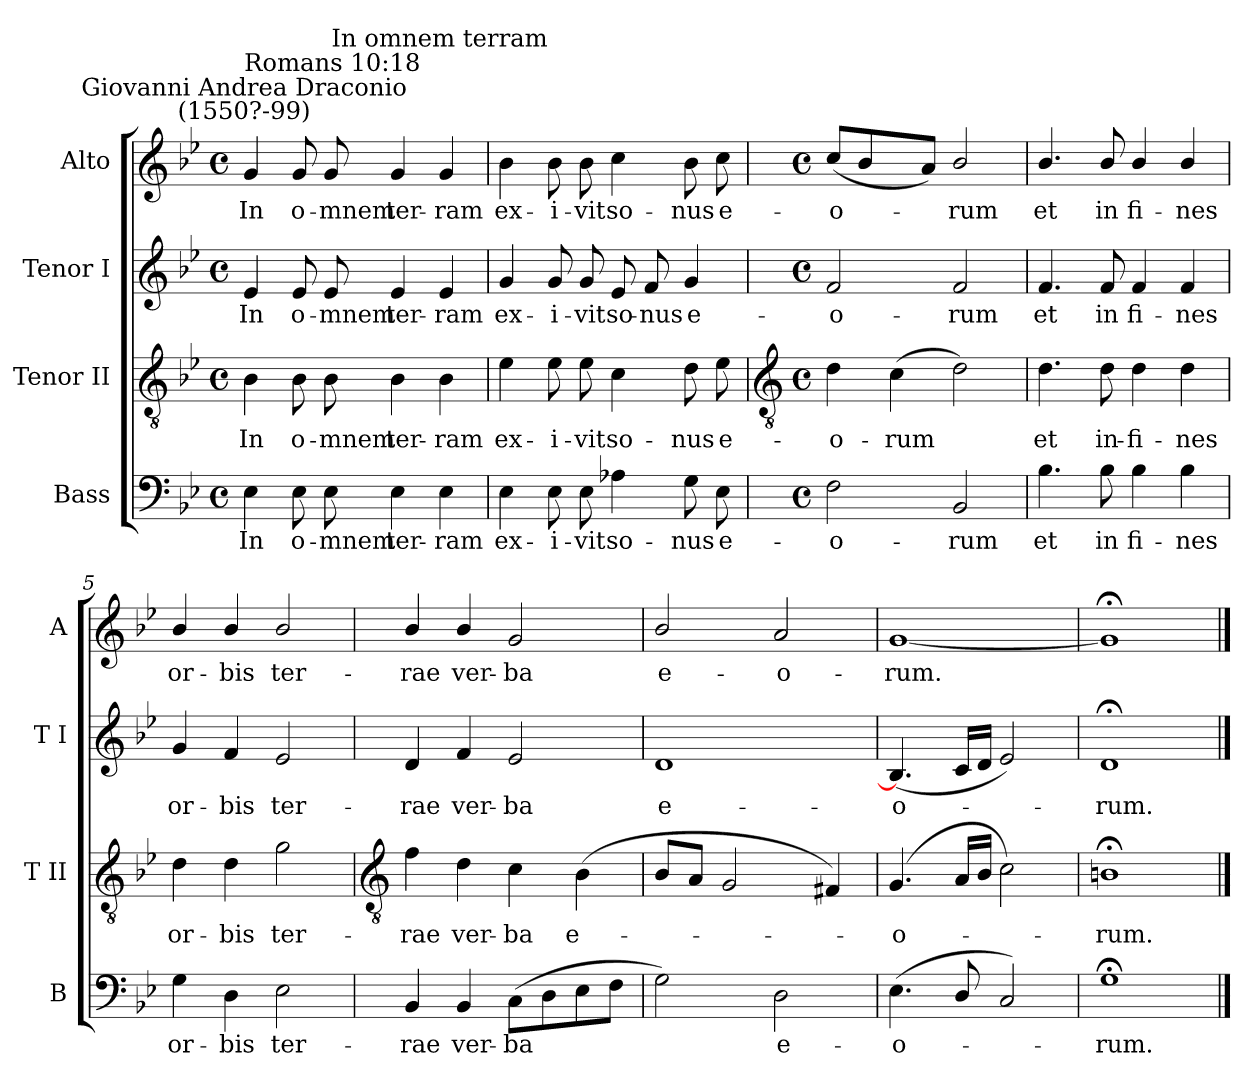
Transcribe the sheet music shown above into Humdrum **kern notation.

**kern	**text	**kern	**text	**kern	**text	**kern	**text
*part4	*part4	*part3	*part3	*part2	*part2	*part1	*part1
*staff4	*staff4	*staff3	*staff3	*staff2	*staff2	*staff1	*staff1
*I"Bass	*	*I"Tenor II	*	*I"Tenor I	*	*I"Alto	*
*I'B	*	*I'T II	*	*I'T I	*	*I'A	*
*clefF4	*	*clefGv2	*	*clefG2	*	*clefG2	*
*k[b-e-]	*	*k[b-e-]	*	*k[b-e-]	*	*k[b-e-]	*
*B-:	*	*B-:	*	*B-:	*	*B-:	*
*M4/4	*	*M4/4	*	*M4/4	*	*M4/4	*
*met(c)	*	*met(c)	*	*met(c)	*	*met(c)	*
=1	=1	=1	=1	=1	=1	=1	=1
!	!	!	!	!	!	!LO:TX:a:cj:t=Giovanni Andrea Draconio\n(1550?-99)	!
!	!	!	!	!	!	!LO:TX:a:t=Romans 10&colon;18	!
!	!LO:LY:b	!	!LO:LY:b	!	!LO:LY:b	!	!LO:LY:b
4E-	In	4B-	In	4e-	In	4g	In
!	!LO:LY:b	!	!LO:LY:b	!	!LO:LY:b	!	!LO:LY:b
8E-	o-	8B-	o-	8e-	o-	8g	o-
!	!LO:LY:b	!	!LO:LY:b	!	!LO:LY:b	!	!LO:LY:b
8E-	-mnem	8B-	-mnem	8e-	-mnem	8g	-mnem
!	!LO:LY:b	!	!LO:LY:b	!	!LO:LY:b	!	!LO:LY:b
4E-	ter-	4B-	ter-	4e-	ter-	4g	ter-
!	!	!	!	!	!	!LO:TX:a:cj:t=In omnem terram	!
!	!LO:LY:b	!	!LO:LY:b	!	!LO:LY:b	!	!LO:LY:b
4E-	-ram	4B-	-ram	4e-	-ram	4g	-ram
=2	=2	=2	=2	=2	=2	=2	=2
!	!LO:LY:b	!	!LO:LY:b	!	!LO:LY:b	!	!LO:LY:b
4E-	ex-	4e-	ex-	4g	ex-	4b-	ex-
!	!LO:LY:b	!	!LO:LY:b	!	!LO:LY:b	!	!LO:LY:b
8E-	-i-	8e-	-i-	8g	-i-	8b-	-i-
!	!LO:LY:b	!	!LO:LY:b	!	!LO:LY:b	!	!LO:LY:b
8E-	-vit	8e-	-vit	8g	-vit	8b-	-vit
!	!LO:LY:b	!	!LO:LY:b	!	!LO:LY:b	!	!LO:LY:b
4A-X	so-	4c	so-	8e-	so-	4cc	so-
!	!	!	!	!	!LO:LY:b	!	!
.	.	.	.	8f	-nus	.	.
!	!LO:LY:b	!	!LO:LY:b	!	!LO:LY:b	!	!LO:LY:b
8G	-nus	8d	-nus	4g	e-	8b-	-nus
!	!LO:LY:b	!	!LO:LY:b	!	!	!	!LO:LY:b
8E-	e-	8e-	e-	.	.	8cc	e-
!!LO:LB:g=z
=3	=3	=3	=3	=3	=3	=3	=3
*	*	*clefGv2	*	*	*	*	*
*M4/4	*	*M4/4	*	*M4/4	*	*M4/4	*
*met(c)	*	*met(c)	*	*met(c)	*	*met(c)	*
!	!LO:LY:b	!	!LO:LY:b	!	!LO:LY:b	!	!LO:LY:b
2F	-o-	4d	-o-	2f	-o-	(<8ccL	-o-
.	.	.	.	.	.	4b-/	.
!	!	!	!LO:LY:b	!	!	!	!
.	.	(>4c	-rum	.	.	.	.
.	.	.	.	.	.	8aJ)	.
!	!LO:LY:b	!	!	!	!LO:LY:b	!	!LO:LY:b
2BB-	-rum	2d)	.	2f	-rum	2b-/	rum
=4	=4	=4	=4	=4	=4	=4	=4
!	!LO:LY:b	!	!LO:LY:b	!	!LO:LY:b	!	!LO:LY:b
4.B-	et	4.d	et	4.f	et	4.b-/	et
!	!LO:LY:b	!	!LO:LY:b	!	!LO:LY:b	!	!LO:LY:b
8B-	in	8d	in-	8f	in	8b-/	in
!	!LO:LY:b	!	!LO:LY:b	!	!LO:LY:b	!	!LO:LY:b
4B-	fi-	4d	-fi-	4f	fi-	4b-/	fi-
!	!LO:LY:b	!	!LO:LY:b	!	!LO:LY:b	!	!LO:LY:b
4B-	-nes	4d	-nes	4f	-nes	4b-/	-nes
=5	=5	=5	=5	=5	=5	=5	=5
!	!LO:LY:b	!	!LO:LY:b	!	!LO:LY:b	!	!LO:LY:b
4G	or-	4d	or-	4g	or-	4b-/	or-
!	!LO:LY:b	!	!LO:LY:b	!	!LO:LY:b	!	!LO:LY:b
4D	-bis	4d	-bis	4f	-bis	4b-/	-bis
!	!LO:LY:b	!	!LO:LY:b	!	!LO:LY:b	!	!LO:LY:b
2E-	ter-	2g	ter-	2e-	ter-	2b-/	ter-
!!LO:LB:g=z
=6	=6	=6	=6	=6	=6	=6	=6
*	*	*clefGv2	*	*	*	*	*
!	!LO:LY:b	!	!LO:LY:b	!	!LO:LY:b	!	!LO:LY:b
4BB-	-rae	4f	-rae	4d	-rae	4b-/	-rae
!	!LO:LY:b	!	!LO:LY:b	!	!LO:LY:b	!	!LO:LY:b
4BB-	ver-	4d	ver-	4f	ver-	4b-/	ver-
!	!LO:LY:b	!	!LO:LY:b	!	!LO:LY:b	!	!LO:LY:b
(>8CL	-ba	4c	-ba	2e-	-ba	2g	-ba
8D	.	.	.	.	.	.	.
!	!	!	!LO:LY:b	!	!	!	!
8E-	.	(<4B-	e-	.	.	.	.
8FJ	.	.	.	.	.	.	.
=7	=7	=7	=7	=7	=7	=7	=7
!	!	!	!	!	!LO:LY:b	!	!LO:LY:b
2G)	.	8B-L	.	1d	e-	2b-/	e-
.	.	8AJ	.	.	.	.	.
.	.	2G	.	.	.	.	.
!	!LO:LY:b	!	!	!	!	!	!LO:LY:b
2D	e-	.	.	.	.	2a	-o-
.	.	4F#X)	.	.	.	.	.
=8	=8	=8	=8	=8	=8	=8	=8
!	!LO:LY:b	!	!LO:LY:b	!	!LO:LY:b	!	!LO:LY:b
(<4.E-	-o-	(<4.G	o-	(<4.B-]	-o-	[1g	-rum.
8D/	.	16ALL	.	16cLL	.	.	.
.	.	16B-JJ	.	16dJJ	.	.	.
2C)	.	2c)	.	2e-)	.	.	.
=9	=9	=9	=9	=9	=9	=9	=9
!	!LO:LY:b	!	!LO:LY:b	!	!LO:LY:b	!	!
1G;<	rum.	1Bn;<	rum.	1d;<	rum.	1g;<]	.
==	==	==	==	==	==	==	==
*-	*-	*-	*-	*-	*-	*-	*-
